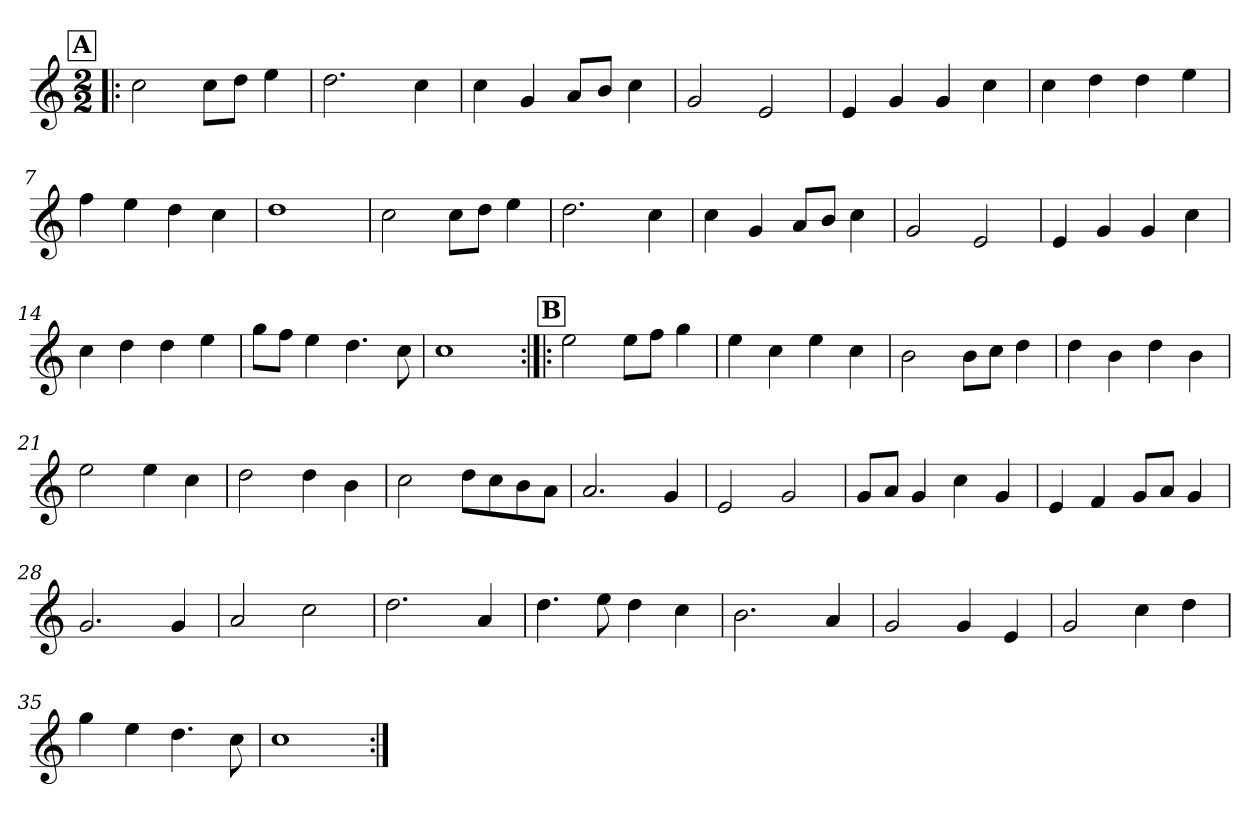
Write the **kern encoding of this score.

**kern
*part1
*staff1
*clefG2
*k[]
*M2/2
*MM184
!!LO:REH:place=s1:a:B:fs=14:t=A
=1!|:
2cc\
8cc\L
8dd\J
4ee\
=2
2.dd\
4cc\
=3
4cc\
4g/
8a/L
8b/J
4cc\
=4
2g/
2e/
=5
4e/
4g/
4g/
4cc\
=6
4cc\
4dd\
4dd\
4ee\
=7
4ff\
4ee\
4dd\
4cc\
=8
1dd
=9
2cc\
8cc\L
8dd\J
4ee\
=10
2.dd\
4cc\
!!LO:LB:g=z
=11
4cc\
4g/
8a/L
8b/J
4cc\
=12
2g/
2e/
=13
4e/
4g/
4g/
4cc\
=14
4cc\
4dd\
4dd\
4ee\
=15
8gg\L
8ff\J
4ee\
4.dd\
8cc\
=16
1cc
!!LO:REH:place=s1:a:B:fs=14:t=B
=17:|!|:
2ee\
8ee\L
8ff\J
4gg\
=18
4ee\
4cc\
4ee\
4cc\
=19
2b\
8b\L
8cc\J
4dd\
=20
4dd\
4b\
4dd\
4b\
!!LO:LB:g=z
=21
2ee\
4ee\
4cc\
=22
2dd\
4dd\
4b\
=23
2cc\
8dd\L
8cc\
8b\
8a\J
=24
2.a/
4g/
=25
2e/
2g/
=26
8g/L
8a/J
4g/
4cc\
4g/
=27
4e/
4f/
8g/L
8a/J
4g/
=28
2.g/
4g/
=29
2a/
2cc\
=30
2.dd\
4a/
=31
4.dd\
8ee\
4dd\
4cc\
=32
2.b\
4a/
!!LO:LB:g=z
=33
2g/
4g/
4e/
=34
2g/
4cc\
4dd\
=35
4gg\
4ee\
4.dd\
8cc\
=36
1cc
=:|!
*-
